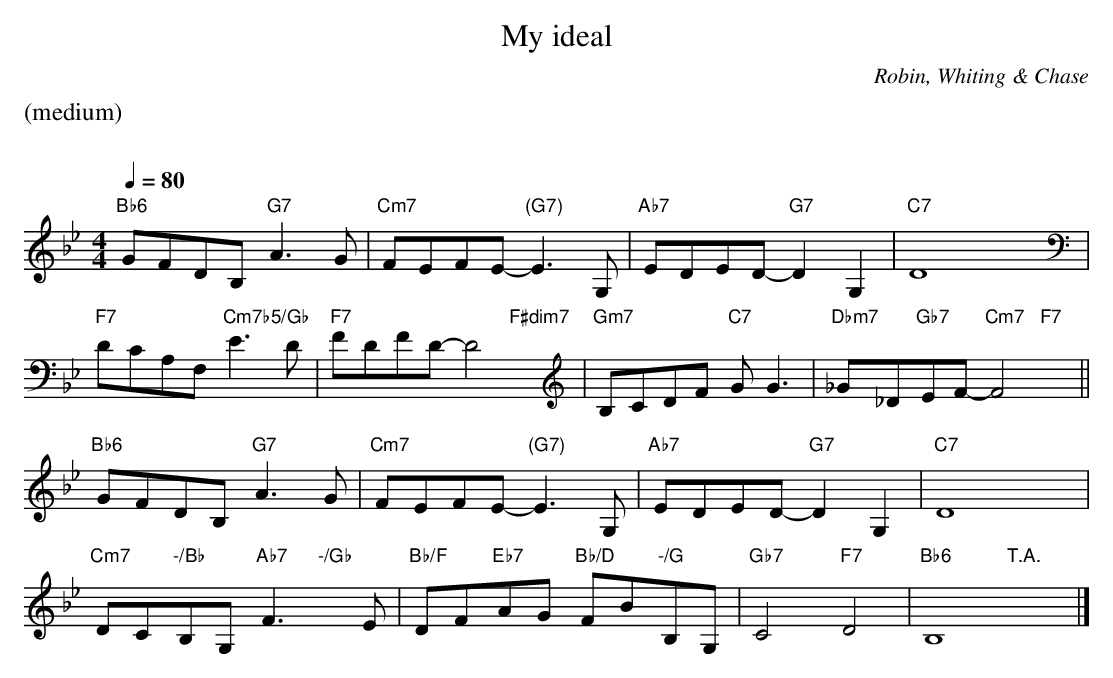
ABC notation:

X:1
T:My ideal
M:4/4
L:1/8
C:Robin, Whiting & Chase
Q:1/4=80
%%staves (chords melody)
K:Bb
%%text (medium)
%%vskip 20
V:chords
"Bb6"x4 "G7"x4 | "Cm7"x4 "(G7)"x4 | "Ab7"x4 "G7"x4 | "C7"x4 x4 |
"F7"x4 "Cm7b5/Gb"x4 | "F7"x4 x2 "F#dim7"x2 | "Gm7"x4 "C7"x4 | "Dbm7"x2 "Gb7"x2 "Cm7"x2 "F7"x2 ||
"Bb6"x4 "G7"x4 | "Cm7"x4 "(G7)"x4 | "Ab7"x4 "G7"x4 | "C7"x4 x4 |
"Cm7"x2"-/Bb"x2 "Ab7"x2"-/Gb"x2 | "Bb/F"x2"Eb7"x2 "Bb/D"x2"-/G"x2 |\
 "Gb7"x4 "F7"x4 | "Bb6"x4 "T.A."x4 |]
V:melody clef=treble
GFDB, A3G | FEFE-E3G, | EDED-D2G,2 |D8 |
DCA,F, E3D | FDFD-D4 | B,CDF GG3 | _G_DEF-F4 ||
GFDB, A3G | FEFE-E3G, | EDED-D2G,2 |D8 |
DCB,G, F3E | DFAG FBB,G, | C4 D4 | B,8 |]
